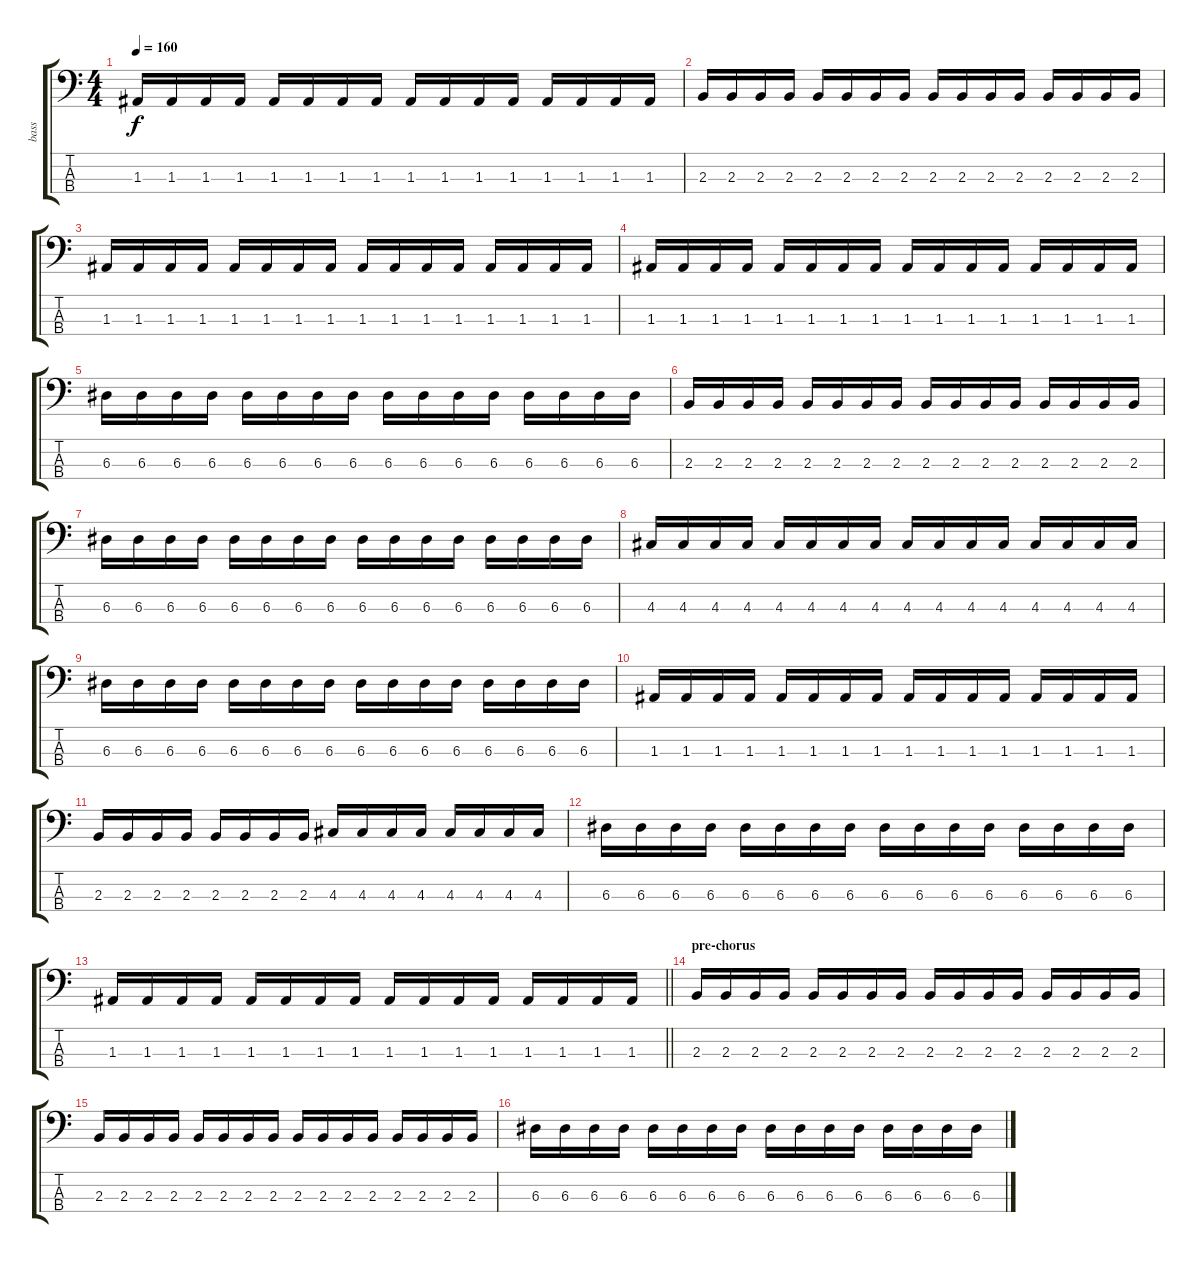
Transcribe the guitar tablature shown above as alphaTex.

\track ("bass" "bass") {instrument electricbassfinger}
\staff {score tabs}
\tuning (G2 D2 A1 E1) {hide}
\ts (4 4)
\tempo 160
\clef f4
\ks c
1.3.16{dy f} 1.3.16 1.3.16 1.3.16 1.3.16 1.3.16 1.3.16 1.3.16 1.3.16 1.3.16 1.3.16 1.3.16 1.3.16 1.3.16 1.3.16 1.3.16 |
2.3.16 2.3.16 2.3.16 2.3.16 2.3.16 2.3.16 2.3.16 2.3.16 2.3.16 2.3.16 2.3.16 2.3.16 2.3.16 2.3.16 2.3.16 2.3.16 |
1.3.16 1.3.16 1.3.16 1.3.16 1.3.16 1.3.16 1.3.16 1.3.16 1.3.16 1.3.16 1.3.16 1.3.16 1.3.16 1.3.16 1.3.16 1.3.16 |
1.3.16 1.3.16 1.3.16 1.3.16 1.3.16 1.3.16 1.3.16 1.3.16 1.3.16 1.3.16 1.3.16 1.3.16 1.3.16 1.3.16 1.3.16 1.3.16 |
6.3.16 6.3.16 6.3.16 6.3.16 6.3.16 6.3.16 6.3.16 6.3.16 6.3.16 6.3.16 6.3.16 6.3.16 6.3.16 6.3.16 6.3.16 6.3.16 |
2.3.16 2.3.16 2.3.16 2.3.16 2.3.16 2.3.16 2.3.16 2.3.16 2.3.16 2.3.16 2.3.16 2.3.16 2.3.16 2.3.16 2.3.16 2.3.16 |
6.3.16 6.3.16 6.3.16 6.3.16 6.3.16 6.3.16 6.3.16 6.3.16 6.3.16 6.3.16 6.3.16 6.3.16 6.3.16 6.3.16 6.3.16 6.3.16 |
4.3.16 4.3.16 4.3.16 4.3.16 4.3.16 4.3.16 4.3.16 4.3.16 4.3.16 4.3.16 4.3.16 4.3.16 4.3.16 4.3.16 4.3.16 4.3.16 |
6.3.16 6.3.16 6.3.16 6.3.16 6.3.16 6.3.16 6.3.16 6.3.16 6.3.16 6.3.16 6.3.16 6.3.16 6.3.16 6.3.16 6.3.16 6.3.16 |
1.3.16 1.3.16 1.3.16 1.3.16 1.3.16 1.3.16 1.3.16 1.3.16 1.3.16 1.3.16 1.3.16 1.3.16 1.3.16 1.3.16 1.3.16 1.3.16 |
2.3.16 2.3.16 2.3.16 2.3.16 2.3.16 2.3.16 2.3.16 2.3.16 4.3.16 4.3.16 4.3.16 4.3.16 4.3.16 4.3.16 4.3.16 4.3.16 |
6.3.16 6.3.16 6.3.16 6.3.16 6.3.16 6.3.16 6.3.16 6.3.16 6.3.16 6.3.16 6.3.16 6.3.16 6.3.16 6.3.16 6.3.16 6.3.16 |
\barLineRight lightlight
1.3.16 1.3.16 1.3.16 1.3.16 1.3.16 1.3.16 1.3.16 1.3.16 1.3.16 1.3.16 1.3.16 1.3.16 1.3.16 1.3.16 1.3.16 1.3.16 |
\section ("" "pre-chorus")
2.3.16 2.3.16 2.3.16 2.3.16 2.3.16 2.3.16 2.3.16 2.3.16 2.3.16 2.3.16 2.3.16 2.3.16 2.3.16 2.3.16 2.3.16 2.3.16 |
2.3.16 2.3.16 2.3.16 2.3.16 2.3.16 2.3.16 2.3.16 2.3.16 2.3.16 2.3.16 2.3.16 2.3.16 2.3.16 2.3.16 2.3.16 2.3.16 |
6.3.16 6.3.16 6.3.16 6.3.16 6.3.16 6.3.16 6.3.16 6.3.16 6.3.16 6.3.16 6.3.16 6.3.16 6.3.16 6.3.16 6.3.16 6.3.16
